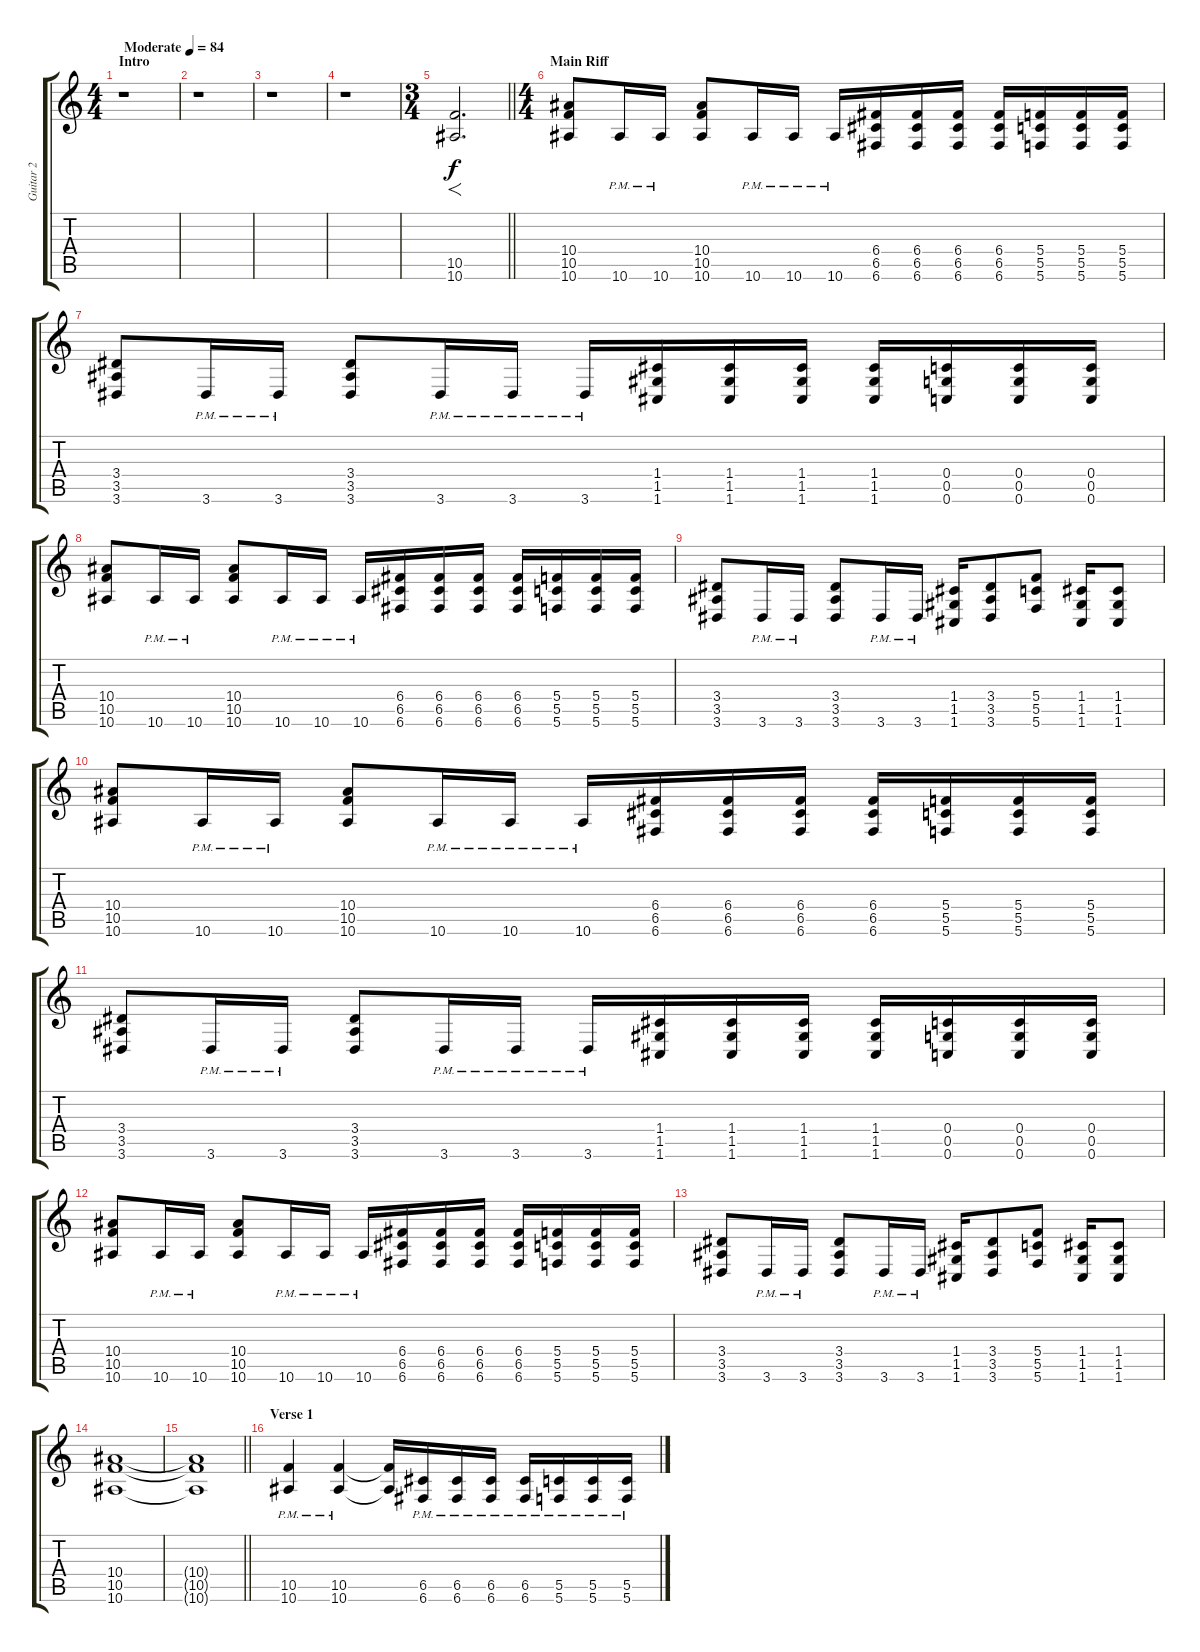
\track ("Guitar 2" "Guitar 2") {instrument distortionguitar}
\staff {score tabs}
\tuning (D4 A3 F3 C3 G2 C2) {hide}
\ts (4 4)
\section ("" "Intro")
\tempo (84 "Moderate")
\clef g2
\ks c
r.1{dy f instrument distortionguitar} |
r.1 |
r.1 |
r.1 |
\ts (3 4)
\barLineRight lightlight
(10.5 10.6).2{f d} |
\ts (4 4)
\section ("" "Main Riff")
(10.4 10.5 10.6).8 10.6{pm}.16 10.6{pm}.16 (10.4 10.5 10.6).8 10.6{pm}.16 10.6{pm}.16 10.6{pm}.16 (6.4 6.5 6.6).16 (6.4 6.5 6.6).16 (6.4 6.5 6.6).16 (6.4 6.5 6.6).16 (5.4 5.5 5.6).16 (5.4 5.5 5.6).16 (5.4 5.5 5.6).16 |
(3.4 3.5 3.6).8 3.6{pm}.16 3.6{pm}.16 (3.4 3.5 3.6).8 3.6{pm}.16 3.6{pm}.16 3.6{pm}.16 (1.4 1.5 1.6).16 (1.4 1.5 1.6).16 (1.4 1.5 1.6).16 (1.4 1.5 1.6).16 (0.4 0.5 0.6).16 (0.4 0.5 0.6).16 (0.4 0.5 0.6).16 |
(10.4 10.5 10.6).8 10.6{pm}.16 10.6{pm}.16 (10.4 10.5 10.6).8 10.6{pm}.16 10.6{pm}.16 10.6{pm}.16 (6.4 6.5 6.6).16 (6.4 6.5 6.6).16 (6.4 6.5 6.6).16 (6.4 6.5 6.6).16 (5.4 5.5 5.6).16 (5.4 5.5 5.6).16 (5.4 5.5 5.6).16 |
(3.4 3.5 3.6).8 3.6{pm}.16 3.6{pm}.16 (3.4 3.5 3.6).8 3.6{pm}.16 3.6{pm}.16 (1.4 1.5 1.6).16 (3.4 3.5 3.6).8 (5.4 5.5 5.6).8 (1.4 1.5 1.6).16 (1.4 1.5 1.6).8 |
(10.4 10.5 10.6).8 10.6{pm}.16 10.6{pm}.16 (10.4 10.5 10.6).8 10.6{pm}.16 10.6{pm}.16 10.6{pm}.16 (6.4 6.5 6.6).16 (6.4 6.5 6.6).16 (6.4 6.5 6.6).16 (6.4 6.5 6.6).16 (5.4 5.5 5.6).16 (5.4 5.5 5.6).16 (5.4 5.5 5.6).16 |
(3.4 3.5 3.6).8 3.6{pm}.16 3.6{pm}.16 (3.4 3.5 3.6).8 3.6{pm}.16 3.6{pm}.16 3.6{pm}.16 (1.4 1.5 1.6).16 (1.4 1.5 1.6).16 (1.4 1.5 1.6).16 (1.4 1.5 1.6).16 (0.4 0.5 0.6).16 (0.4 0.5 0.6).16 (0.4 0.5 0.6).16 |
(10.4 10.5 10.6).8 10.6{pm}.16 10.6{pm}.16 (10.4 10.5 10.6).8 10.6{pm}.16 10.6{pm}.16 10.6{pm}.16 (6.4 6.5 6.6).16 (6.4 6.5 6.6).16 (6.4 6.5 6.6).16 (6.4 6.5 6.6).16 (5.4 5.5 5.6).16 (5.4 5.5 5.6).16 (5.4 5.5 5.6).16 |
(3.4 3.5 3.6).8 3.6{pm}.16 3.6{pm}.16 (3.4 3.5 3.6).8 3.6{pm}.16 3.6{pm}.16 (1.4 1.5 1.6).16 (3.4 3.5 3.6).8 (5.4 5.5 5.6).8 (1.4 1.5 1.6).16 (1.4 1.5 1.6).8 |
(10.4 10.5 10.6).1 |
\barLineRight lightlight
(10.4{t} 10.5{t} 10.6{t}).1 |
\section ("" "Verse 1")
(10.5{pm} 10.6{pm}).4{volume 10} (10.5{pm} 10.6{pm}).4 (10.5{t} 10.6{t}).16 (6.5{pm} 6.6{pm}).16 (6.5{pm} 6.6{pm}).16 (6.5{pm} 6.6{pm}).16 (6.5{pm} 6.6{pm}).16 (5.5{pm} 5.6{pm}).16 (5.5{pm} 5.6{pm}).16 (5.5{pm} 5.6{pm}).16
